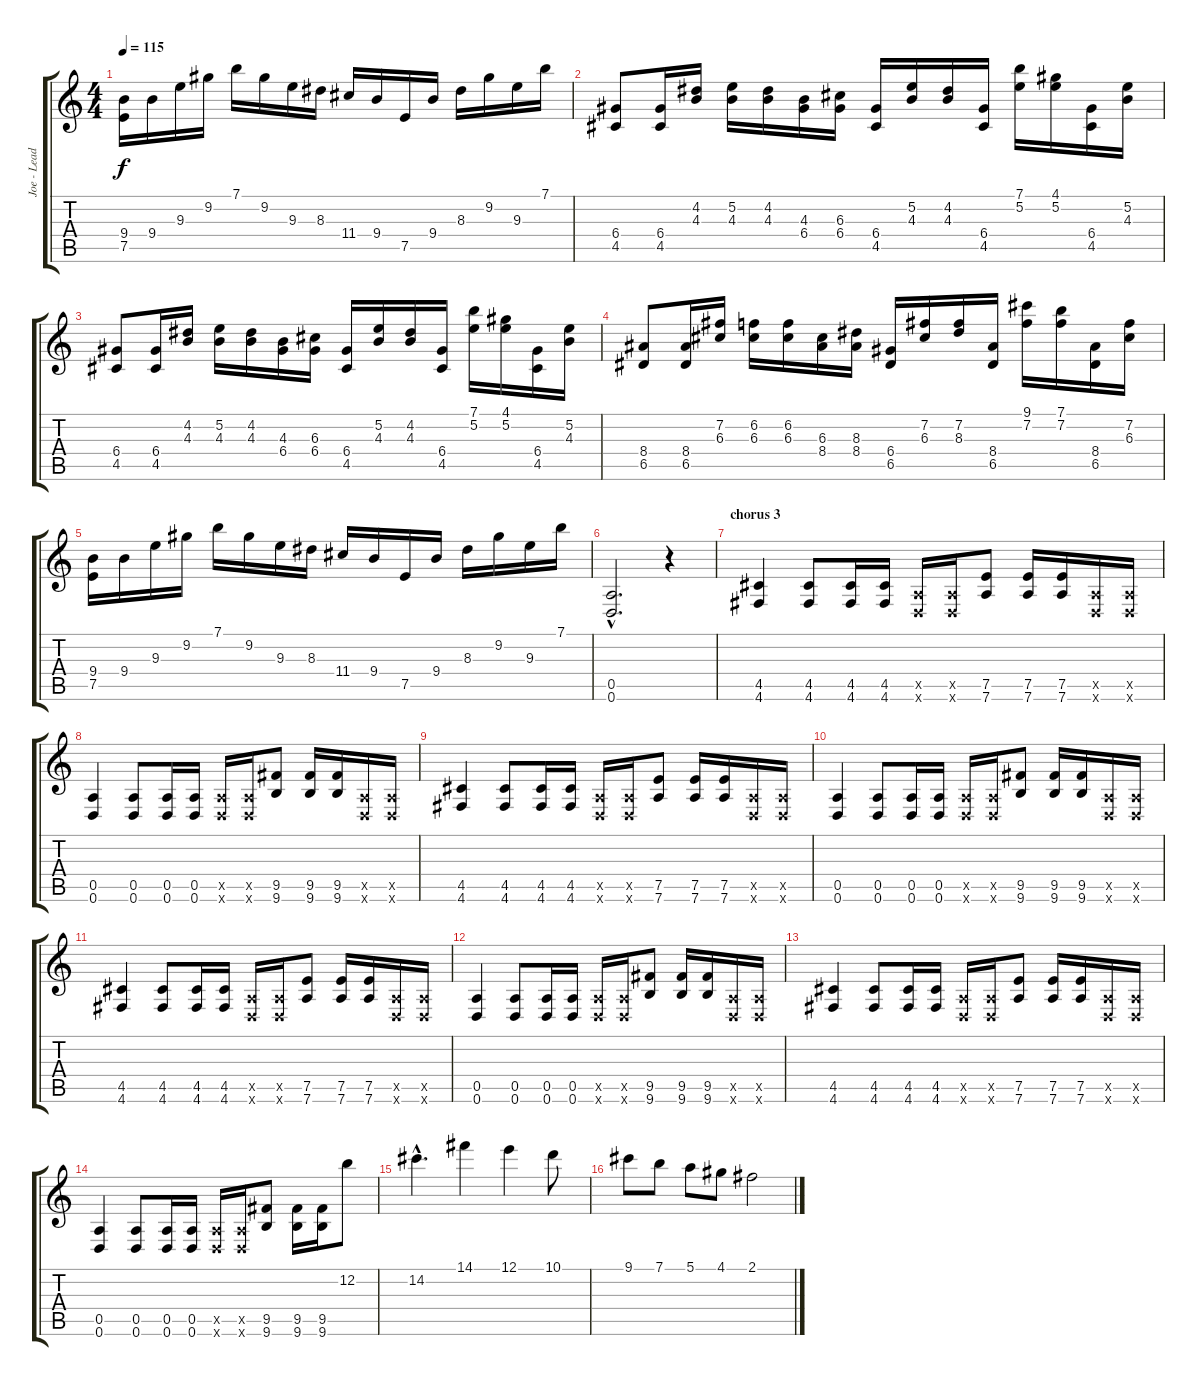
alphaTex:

\track ("Joe - Lead guitar" "Joe - Lead") {instrument distortionguitar}
\staff {score tabs}
\tuning (E4 B3 G3 D3 A2 D2) {hide}
\ts (4 4)
\tempo 115
\clef g2
\ks c
(9.4 7.5).16{dy f} 9.4.16 9.3.16 9.2.16 7.1.16 9.2.16 9.3.16 8.3.16 11.4.16 9.4.16 7.5.16 9.4.16 8.3.16 9.2.16 9.3.16 7.1.16 |
(6.4 4.5).8{instrument distortionguitar} (6.4 4.5).16 (4.2 4.3).16 (5.2 4.3).16 (4.2 4.3).16 (4.3 6.4).16 (6.3 6.4).16 (6.4 4.5).16 (5.2 4.3).16 (4.2 4.3).16 (6.4 4.5).16 (7.1 5.2).16 (4.1 5.2).16 (6.4 4.5).16 (5.2 4.3).16 |
(6.4 4.5).8 (6.4 4.5).16 (4.2 4.3).16 (5.2 4.3).16 (4.2 4.3).16 (4.3 6.4).16 (6.3 6.4).16 (6.4 4.5).16 (5.2 4.3).16 (4.2 4.3).16 (6.4 4.5).16 (7.1 5.2).16 (4.1 5.2).16 (6.4 4.5).16 (5.2 4.3).16 |
(8.4 6.5).8 (8.4 6.5).16 (7.2 6.3).16 (6.2 6.3).16 (6.2 6.3).16 (6.3 8.4).16 (8.3 8.4).16 (6.4 6.5).16 (7.2 6.3).16 (7.2 8.3).16 (8.4 6.5).16 (9.1 7.2).16 (7.1 7.2).16 (8.4 6.5).16 (7.2 6.3).16 |
(9.4 7.5).16 9.4.16 9.3.16 9.2.16 7.1.16 9.2.16 9.3.16 8.3.16 11.4.16 9.4.16 7.5.16 9.4.16 8.3.16 9.2.16 9.3.16 7.1.16 |
(0.5{hac} 0.6{hac}).2{d} r.4 |
\section ("" "chorus 3")
(4.5 4.6).4 (4.5 4.6).8 (4.5 4.6).16 (4.5 4.6).16 (0.5{x} 0.6{x}).16 (0.5{x} 0.6{x}).16 (7.5 7.6).8 (7.5 7.6).16 (7.5 7.6).16 (0.5{x} 0.6{x}).16 (0.5{x} 0.6{x}).16 |
(0.5 0.6).4 (0.5 0.6).8 (0.5 0.6).16 (0.5 0.6).16 (0.5{x} 0.6{x}).16 (0.5{x} 0.6{x}).16 (9.5 9.6).8 (9.5 9.6).16 (9.5 9.6).16 (0.5{x} 0.6{x}).16 (0.5{x} 0.6{x}).16 |
(4.5 4.6).4 (4.5 4.6).8 (4.5 4.6).16 (4.5 4.6).16 (0.5{x} 0.6{x}).16 (0.5{x} 0.6{x}).16 (7.5 7.6).8 (7.5 7.6).16 (7.5 7.6).16 (0.5{x} 0.6{x}).16 (0.5{x} 0.6{x}).16 |
(0.5 0.6).4 (0.5 0.6).8 (0.5 0.6).16 (0.5 0.6).16 (0.5{x} 0.6{x}).16 (0.5{x} 0.6{x}).16 (9.5 9.6).8 (9.5 9.6).16 (9.5 9.6).16 (0.5{x} 0.6{x}).16 (0.5{x} 0.6{x}).16 |
(4.5 4.6).4 (4.5 4.6).8 (4.5 4.6).16 (4.5 4.6).16 (0.5{x} 0.6{x}).16 (0.5{x} 0.6{x}).16 (7.5 7.6).8 (7.5 7.6).16 (7.5 7.6).16 (0.5{x} 0.6{x}).16 (0.5{x} 0.6{x}).16 |
(0.5 0.6).4 (0.5 0.6).8 (0.5 0.6).16 (0.5 0.6).16 (0.5{x} 0.6{x}).16 (0.5{x} 0.6{x}).16 (9.5 9.6).8 (9.5 9.6).16 (9.5 9.6).16 (0.5{x} 0.6{x}).16 (0.5{x} 0.6{x}).16 |
(4.5 4.6).4 (4.5 4.6).8 (4.5 4.6).16 (4.5 4.6).16 (0.5{x} 0.6{x}).16 (0.5{x} 0.6{x}).16 (7.5 7.6).8 (7.5 7.6).16 (7.5 7.6).16 (0.5{x} 0.6{x}).16 (0.5{x} 0.6{x}).16 |
(0.5 0.6).4 (0.5 0.6).8 (0.5 0.6).16 (0.5 0.6).16 (0.5{x} 0.6{x}).16 (0.5{x} 0.6{x}).16 (9.5 9.6).8 (9.5 9.6).16 (9.5 9.6).16 12.2.8 |
14.2{hac}.4{d} 14.1.4 12.1.4 10.1.8 |
9.1.8 7.1.8 5.1.8 4.1.8 2.1.2
